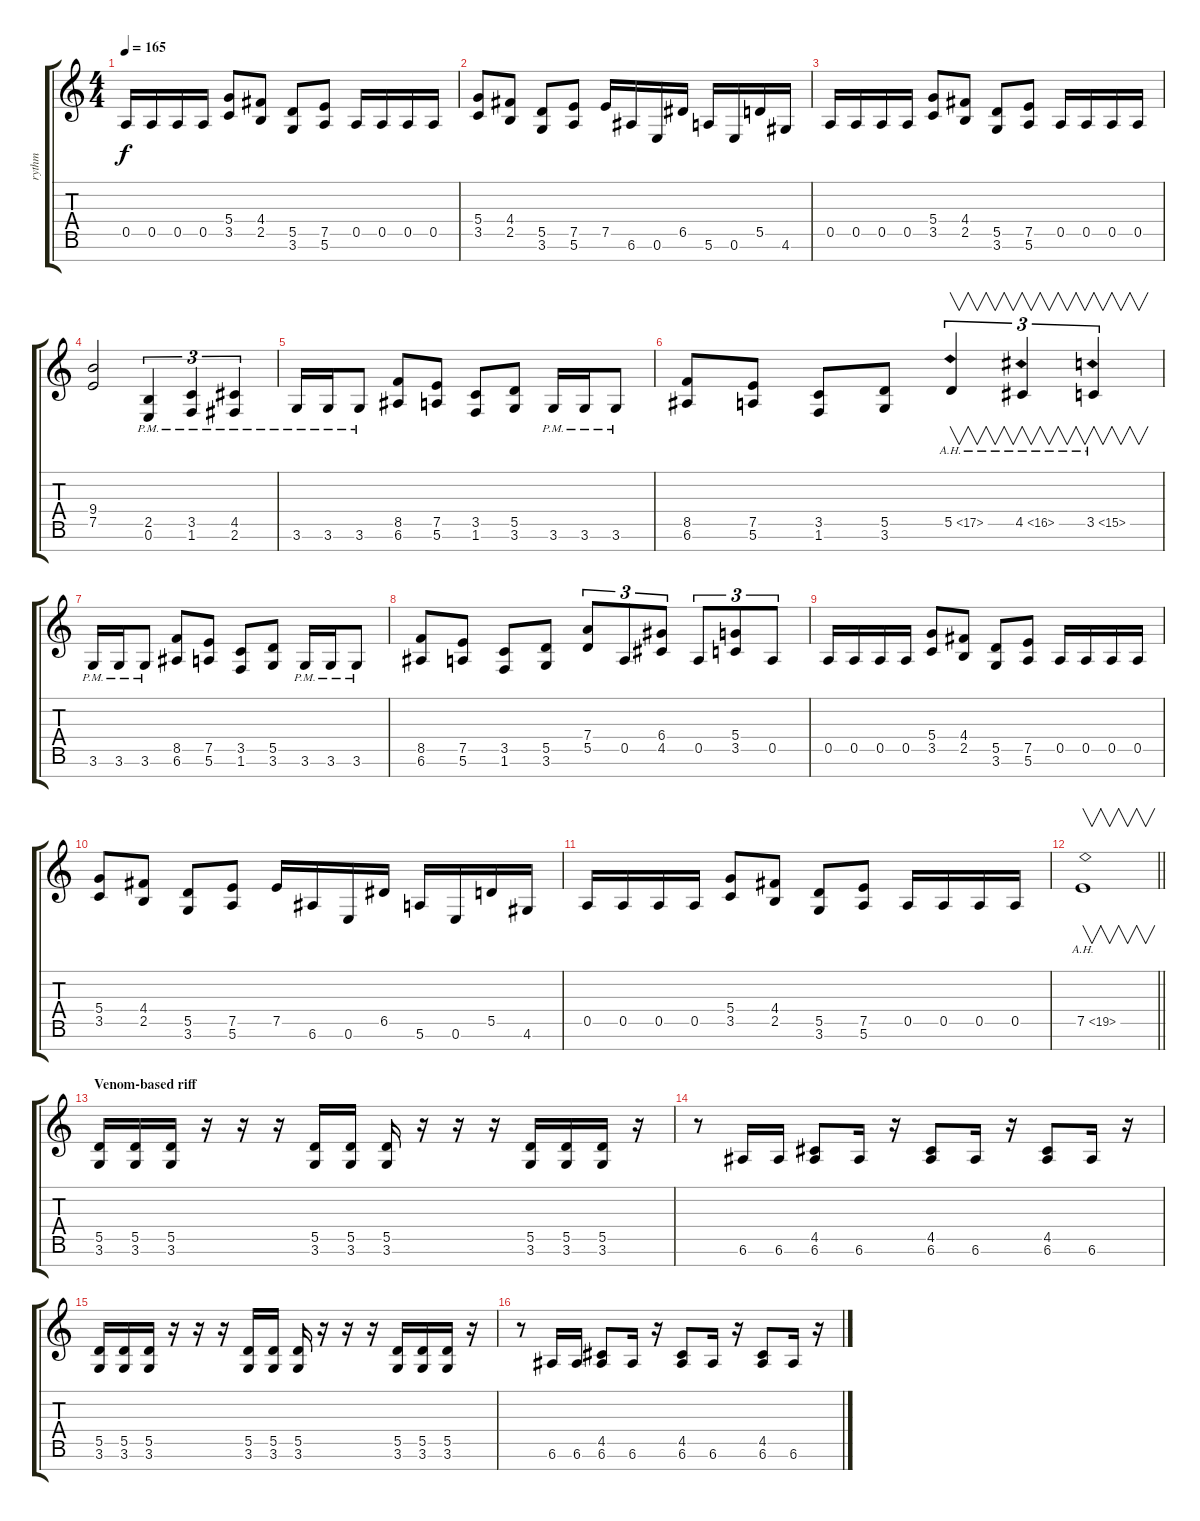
\track ("rythm" "rythm") {instrument distortionguitar}
\staff {score tabs}
\tuning (E4 B3 G3 D3 A2 E2 B1) {hide}
\ts (4 4)
\tempo 165
\clef g2
\ks c
0.5.16{dy f} 0.5.16 0.5.16 0.5.16 (5.4 3.5).8 (4.4 2.5).8 (5.5 3.6).8 (7.5 5.6).8 0.5.16 0.5.16 0.5.16 0.5.16 |
(5.4 3.5).8 (4.4 2.5).8 (5.5 3.6).8 (7.5 5.6).8 7.5.16 6.6.16 0.6.16 6.5.16 5.6.16 0.6.16 5.5.16 4.6.16 |
0.5.16 0.5.16 0.5.16 0.5.16 (5.4 3.5).8 (4.4 2.5).8 (5.5 3.6).8 (7.5 5.6).8 0.5.16 0.5.16 0.5.16 0.5.16 |
(9.4 7.5).2 (2.5{pm} 0.6{pm}).4{tu (3 2)} (3.5{pm} 1.6{pm}).4{tu (3 2)} (4.5{pm} 2.6{pm}).4{tu (3 2)} |
3.6{pm}.16 3.6{pm}.16 3.6{pm}.8 (8.5 6.6).8 (7.5 5.6).8 (3.5 1.6).8 (5.5 3.6).8 3.6{pm}.16 3.6{pm}.16 3.6{pm}.8 |
(8.5 6.6).8 (7.5 5.6).8 (3.5 1.6).8 (5.5 3.6).8 5.5{ah 12}.4{v tu (3 2)} 4.5{ah 12}.4{v tu (3 2)} 3.5{ah 12}.4{v tu (3 2)} |
3.6{pm}.16 3.6{pm}.16 3.6{pm}.8 (8.5 6.6).8 (7.5 5.6).8 (3.5 1.6).8 (5.5 3.6).8 3.6{pm}.16 3.6{pm}.16 3.6{pm}.8 |
(8.5 6.6).8 (7.5 5.6).8 (3.5 1.6).8 (5.5 3.6).8 (7.4 5.5).8{tu (3 2)} 0.5.8{tu (3 2)} (6.4 4.5).8{tu (3 2)} 0.5.8{tu (3 2)} (5.4 3.5).8{tu (3 2)} 0.5.8{tu (3 2)} |
0.5.16 0.5.16 0.5.16 0.5.16 (5.4 3.5).8 (4.4 2.5).8 (5.5 3.6).8 (7.5 5.6).8 0.5.16 0.5.16 0.5.16 0.5.16 |
(5.4 3.5).8 (4.4 2.5).8 (5.5 3.6).8 (7.5 5.6).8 7.5.16 6.6.16 0.6.16 6.5.16 5.6.16 0.6.16 5.5.16 4.6.16 |
0.5.16 0.5.16 0.5.16 0.5.16 (5.4 3.5).8 (4.4 2.5).8 (5.5 3.6).8 (7.5 5.6).8 0.5.16 0.5.16 0.5.16 0.5.16 |
\barLineRight lightlight
7.5{ah 12}.1{v} |
\section ("" "Venom-based riff")
(5.5 3.6).16 (5.5 3.6).16 (5.5 3.6).16 r.16 r.16 r.16 (5.5 3.6).16 (5.5 3.6).16 (5.5 3.6).16 r.16 r.16 r.16 (5.5 3.6).16 (5.5 3.6).16 (5.5 3.6).16 r.16 |
r.8 6.6.16 6.6.16 (4.5 6.6).8 6.6.16 r.16 (4.5 6.6).8 6.6.16 r.16 (4.5 6.6).8 6.6.16 r.16 |
(5.5 3.6).16 (5.5 3.6).16 (5.5 3.6).16 r.16 r.16 r.16 (5.5 3.6).16 (5.5 3.6).16 (5.5 3.6).16 r.16 r.16 r.16 (5.5 3.6).16 (5.5 3.6).16 (5.5 3.6).16 r.16 |
r.8 6.6.16 6.6.16 (4.5 6.6).8 6.6.16 r.16 (4.5 6.6).8 6.6.16 r.16 (4.5 6.6).8 6.6.16 r.16
